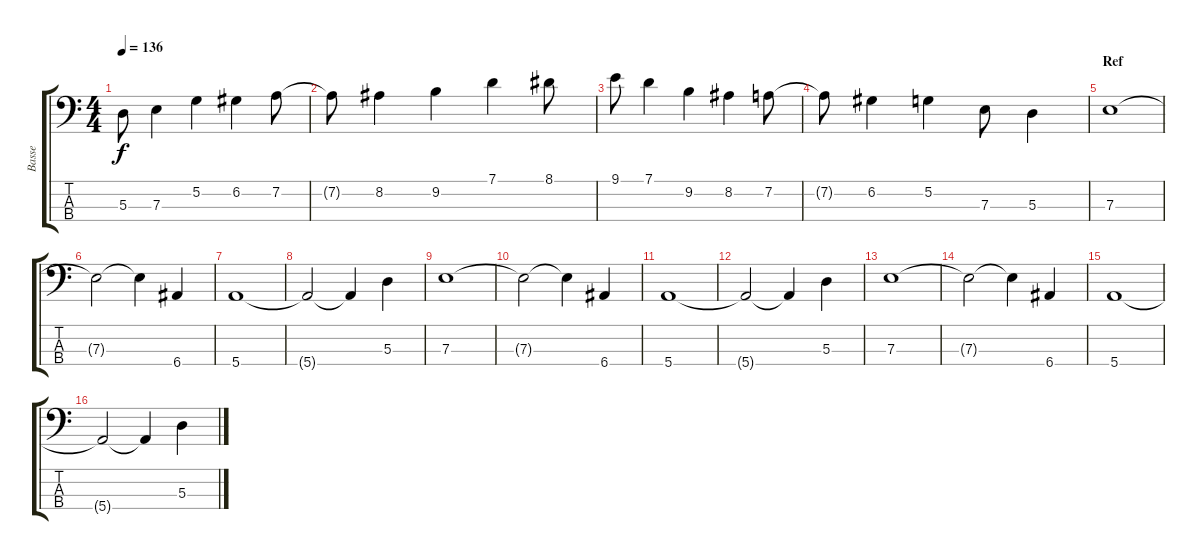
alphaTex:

\track ("Basse" "Basse") {instrument electricbassfinger}
\staff {score tabs}
\tuning (G2 D2 A1 E1) {hide}
\ts (4 4)
\tempo 136
\clef f4
\ks c
5.3.8{dy f} 7.3.4 5.2.4 6.2.4 7.2.8 |
7.2{t}.8 8.2.4 9.2.4 7.1.4 8.1.8 |
9.1.8 7.1.4 9.2.4 8.2.4 7.2.8 |
7.2{t}.8 6.2.4 5.2.4 7.3.8 5.3.4 |
\section ("" "Ref")
7.3.1 |
7.3{t}.2 7.3{t}.4 6.4.4 |
5.4.1 |
5.4{t}.2 5.4{t}.4 5.3.4 |
7.3.1 |
7.3{t}.2 7.3{t}.4 6.4.4 |
5.4.1 |
5.4{t}.2 5.4{t}.4 5.3.4 |
7.3.1 |
7.3{t}.2 7.3{t}.4 6.4.4 |
5.4.1 |
5.4{t}.2 5.4{t}.4 5.3.4
